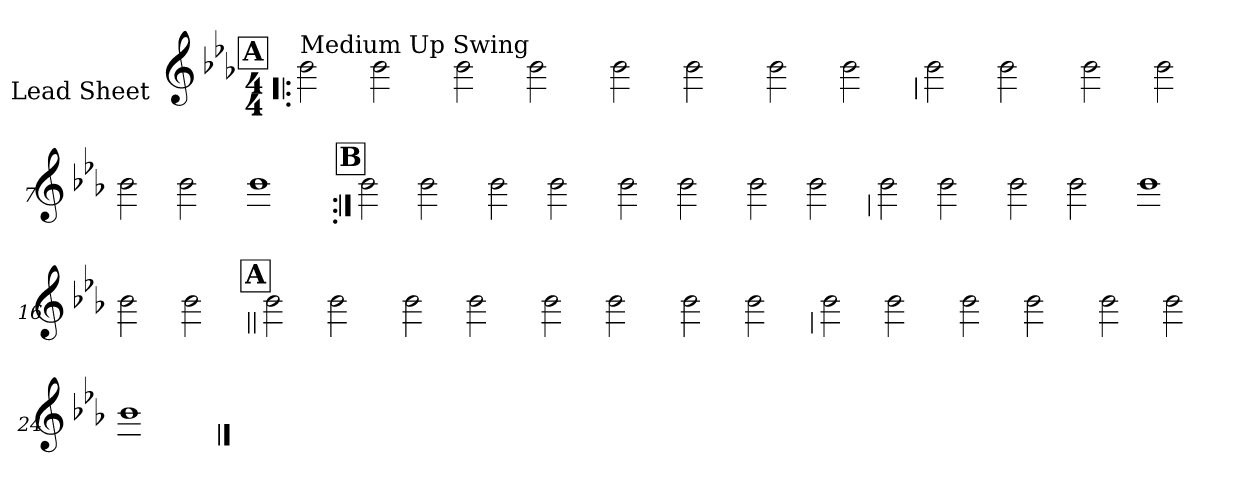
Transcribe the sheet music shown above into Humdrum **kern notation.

**kern
*part1
*staff1
*I"Lead Sheet
*stria0
*clefG2
*k[b-e-a-]
*E-:
*M4/4
!!LO:REH:place=s1:a:t=A
=1!|:
!LO:TX:a:t=Medium Up Swing
2b-
2b-
=2-
2b-
2b-
=3-
2b-
2b-
=4-
2b-
2b-
!!LO:LB:g=z
=5
2b-
2b-
=6-
2b-
2b-
=7-
2b-
2b-
=8-
1b-
!!LO:LB:g=z
!!LO:REH:place=s1:a:t=B
=9:|!
2b-
2b-
=10-
2b-
2b-
=11-
2b-
2b-
=12-
2b-
2b-
!!LO:LB:g=z
=13
2b-
2b-
=14-
2b-
2b-
=15-
1b-
=16-
2b-
2b-
!!LO:LB:g=z
!!LO:REH:place=s1:a:t=A
=17||
2b-
2b-
=18-
2b-
2b-
=19-
2b-
2b-
=20-
2b-
2b-
!!LO:LB:g=z
=21
2b-
2b-
=22-
2b-
2b-
=23-
2b-
2b-
=24-
1b-
==
*-
